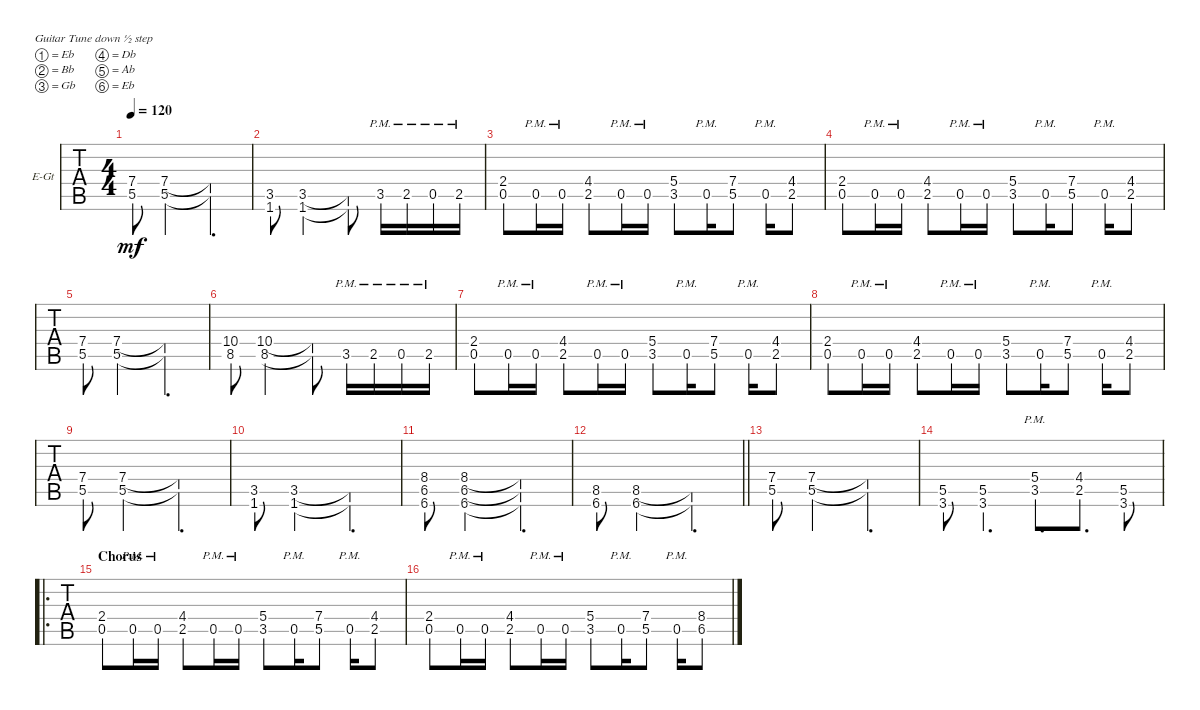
\defaultSystemsLayout 4
\bracketExtendMode groupsimilarinstruments
\firstSystemTrackNameOrientation horizontal
\otherSystemsTrackNameOrientation horizontal
\track ("Electric Guitar" "E-Gt") {instrument distortionguitar}
\staff {tabs}
\tuning (Eb4 Bb3 Gb3 Db3 Ab2 Eb2)
\ts (4 4)
\tempo 120
\clef g2
\ks c
(7.4 5.5).8{dy mf} (7.4 5.5).2 (7.4{t} 5.5{t}).4{d} |
(3.5 1.6).8 (3.5 1.6).2 (3.5{t} 1.6{t}).8 3.5{pm}.16 2.5{pm}.16 0.5{pm}.16 2.5{pm}.16 |
(2.4 0.5).8 0.5{pm}.16 0.5{pm}.16 (4.4 2.5).8 0.5{pm}.16 0.5{pm}.16 (5.4 3.5).8 0.5{pm}.16 (7.4 5.5).8 0.5{pm}.16 (4.4 2.5).8 |
(2.4 0.5).8 0.5{pm}.16 0.5{pm}.16 (4.4 2.5).8 0.5{pm}.16 0.5{pm}.16 (5.4 3.5).8 0.5{pm}.16 (7.4 5.5).8 0.5{pm}.16 (4.4 2.5).8 |
(7.4 5.5).8 (7.4 5.5).2 (7.4{t} 5.5{t}).4{d} |
(10.4 8.5).8 (10.4 8.5).2 (10.4{t} 8.5{t}).8 3.5{pm}.16 2.5{pm}.16 0.5{pm}.16 2.5{pm}.16 |
(2.4 0.5).8 0.5{pm}.16 0.5{pm}.16 (4.4 2.5).8 0.5{pm}.16 0.5{pm}.16 (5.4 3.5).8 0.5{pm}.16 (7.4 5.5).8 0.5{pm}.16 (4.4 2.5).8 |
(2.4 0.5).8 0.5{pm}.16 0.5{pm}.16 (4.4 2.5).8 0.5{pm}.16 0.5{pm}.16 (5.4 3.5).8 0.5{pm}.16 (7.4 5.5).8 0.5{pm}.16 (4.4 2.5).8 |
(7.4 5.5).8 (7.4 5.5).2 (7.4{t} 5.5{t}).4{d} |
(3.5 1.6).8 (3.5 1.6).2 (3.5{t} 1.6{t}).4{d} |
(8.4 6.5 6.6).8 (8.4 6.5 6.6).2 (8.4{t} 6.5{t} 6.6{t}).4{d} |
\barLineRight lightlight
(8.5 6.6).8 (8.5 6.6).2 (8.5{t} 6.6{t}).4{d} |
(7.4 5.5).8 (7.4 5.5).2 (7.4{t} 5.5{t}).4{d} |
(5.5 3.6).8 (5.5 3.6).4{d} (5.4 3.5{pm}).8{d} (4.4 2.5).8{d} (5.5 3.6).8 |
\ro
\section ("" "Chorus")
(2.4 0.5).8 0.5{pm}.16 0.5{pm}.16 (4.4 2.5).8 0.5{pm}.16 0.5{pm}.16 (5.4 3.5).8 0.5{pm}.16 (7.4 5.5).8 0.5{pm}.16 (4.4 2.5).8 |
(2.4 0.5).8 0.5{pm}.16 0.5{pm}.16 (4.4 2.5).8 0.5{pm}.16 0.5{pm}.16 (5.4 3.5).8 0.5{pm}.16 (7.4 5.5).8 0.5{pm}.16 (8.4 6.5).8
